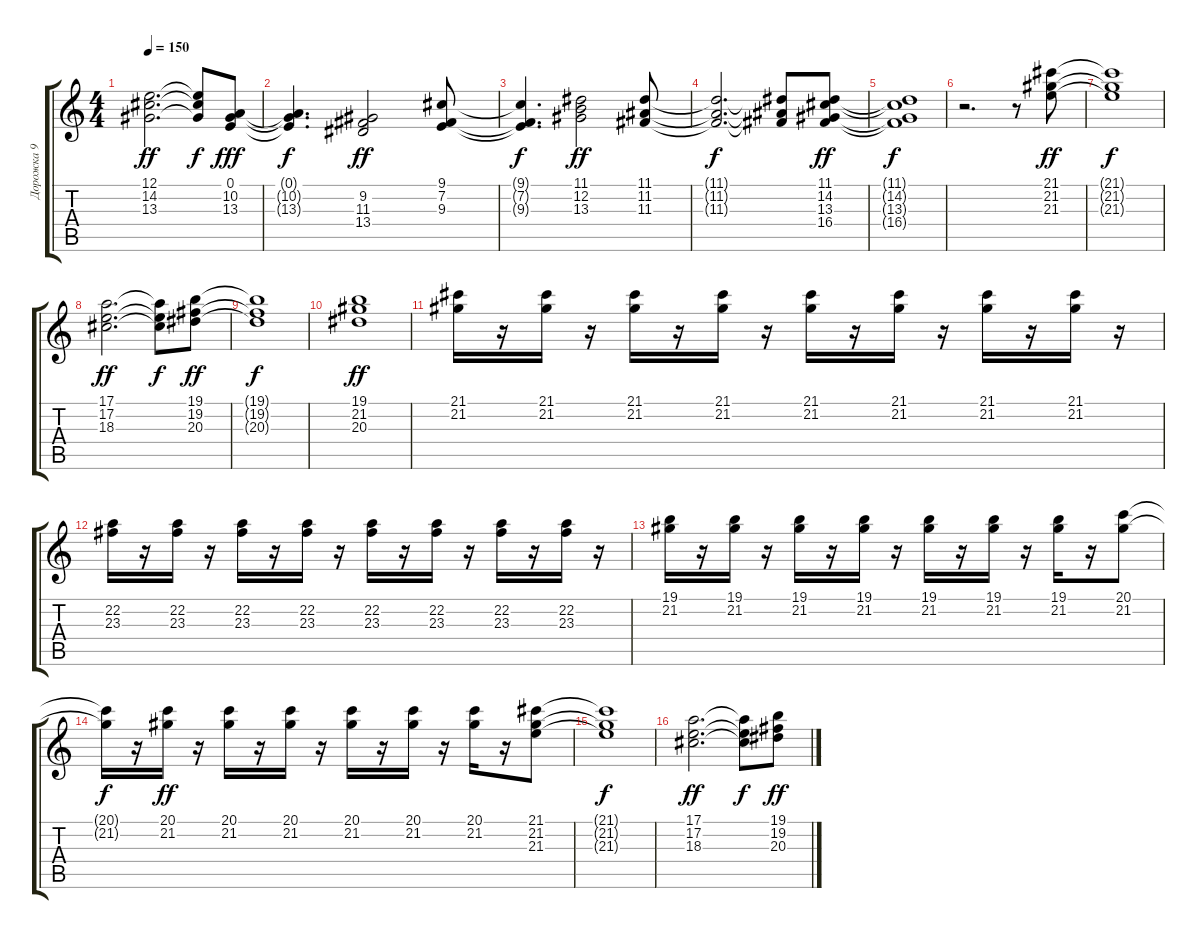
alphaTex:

\track ("Дорожка 9" "Дорожка 9") {instrument acousticgrandpiano}
\staff {score tabs}
\tuning (E4 B3 G3 D3 A2 E2) {hide}
\ts (4 4)
\tempo 150
\clef g2
\ks c
(12.1 14.2 13.3).2{d dy ff} (12.1{t} 14.2{t} 13.3{t}).8{dy f} (0.1 10.2 13.3).8{dy fff} |
(0.1{t} 10.2{t} 13.3{t}).4{d dy f} (9.2 11.3 13.4).2{dy ff} (9.1 7.2 9.3).8 |
(9.1{t} 7.2{t} 9.3{t}).4{d dy f} (11.1 12.2 13.3).2{dy ff} (11.1 11.2 11.3).8 |
(11.1{t} 11.2{t} 11.3{t}).2{d dy f} (11.1{t} 11.2{t} 11.3{t}).8 (11.1 14.2 13.3 16.4).8{dy ff} |
(11.1{t} 14.2{t} 13.3{t} 16.4{t}).1{dy f} |
r.2{d} r.8 (21.1 21.2 21.3).8{dy ff} |
(21.1{t} 21.2{t} 21.3{t}).1{dy f} |
(17.1 17.2 18.3).2{d dy ff} (17.1{t} 17.2{t} 18.3{t}).8{dy f} (19.1 19.2 20.3).8{dy ff} |
(19.1{t} 19.2{t} 20.3{t}).1{dy f} |
(19.1 21.2 20.3).1{dy ff} |
(21.1 21.2).16 r.16 (21.1 21.2).16 r.16 (21.1 21.2).16 r.16 (21.1 21.2).16 r.16 (21.1 21.2).16 r.16 (21.1 21.2).16 r.16 (21.1 21.2).16 r.16 (21.1 21.2).16 r.16 |
(22.2 23.3).16 r.16 (22.2 23.3).16 r.16 (22.2 23.3).16 r.16 (22.2 23.3).16 r.16 (22.2 23.3).16 r.16 (22.2 23.3).16 r.16 (22.2 23.3).16 r.16 (22.2 23.3).16 r.16 |
(19.1 21.2).16 r.16 (19.1 21.2).16 r.16 (19.1 21.2).16 r.16 (19.1 21.2).16 r.16 (19.1 21.2).16 r.16 (19.1 21.2).16 r.16 (19.1 21.2).16 r.16 (20.1 21.2).8 |
(20.1{t} 21.2{t}).16{dy f} r.16 (20.1 21.2).16{dy ff} r.16 (20.1 21.2).16 r.16 (20.1 21.2).16 r.16 (20.1 21.2).16 r.16 (20.1 21.2).16 r.16 (20.1 21.2).16 r.16 (21.1 21.2 21.3).8 |
(21.1{t} 21.2{t} 21.3{t}).1{dy f} |
(17.1 17.2 18.3).2{d dy ff} (17.1{t} 17.2{t} 18.3{t}).8{dy f} (19.1 19.2 20.3).8{dy ff}
